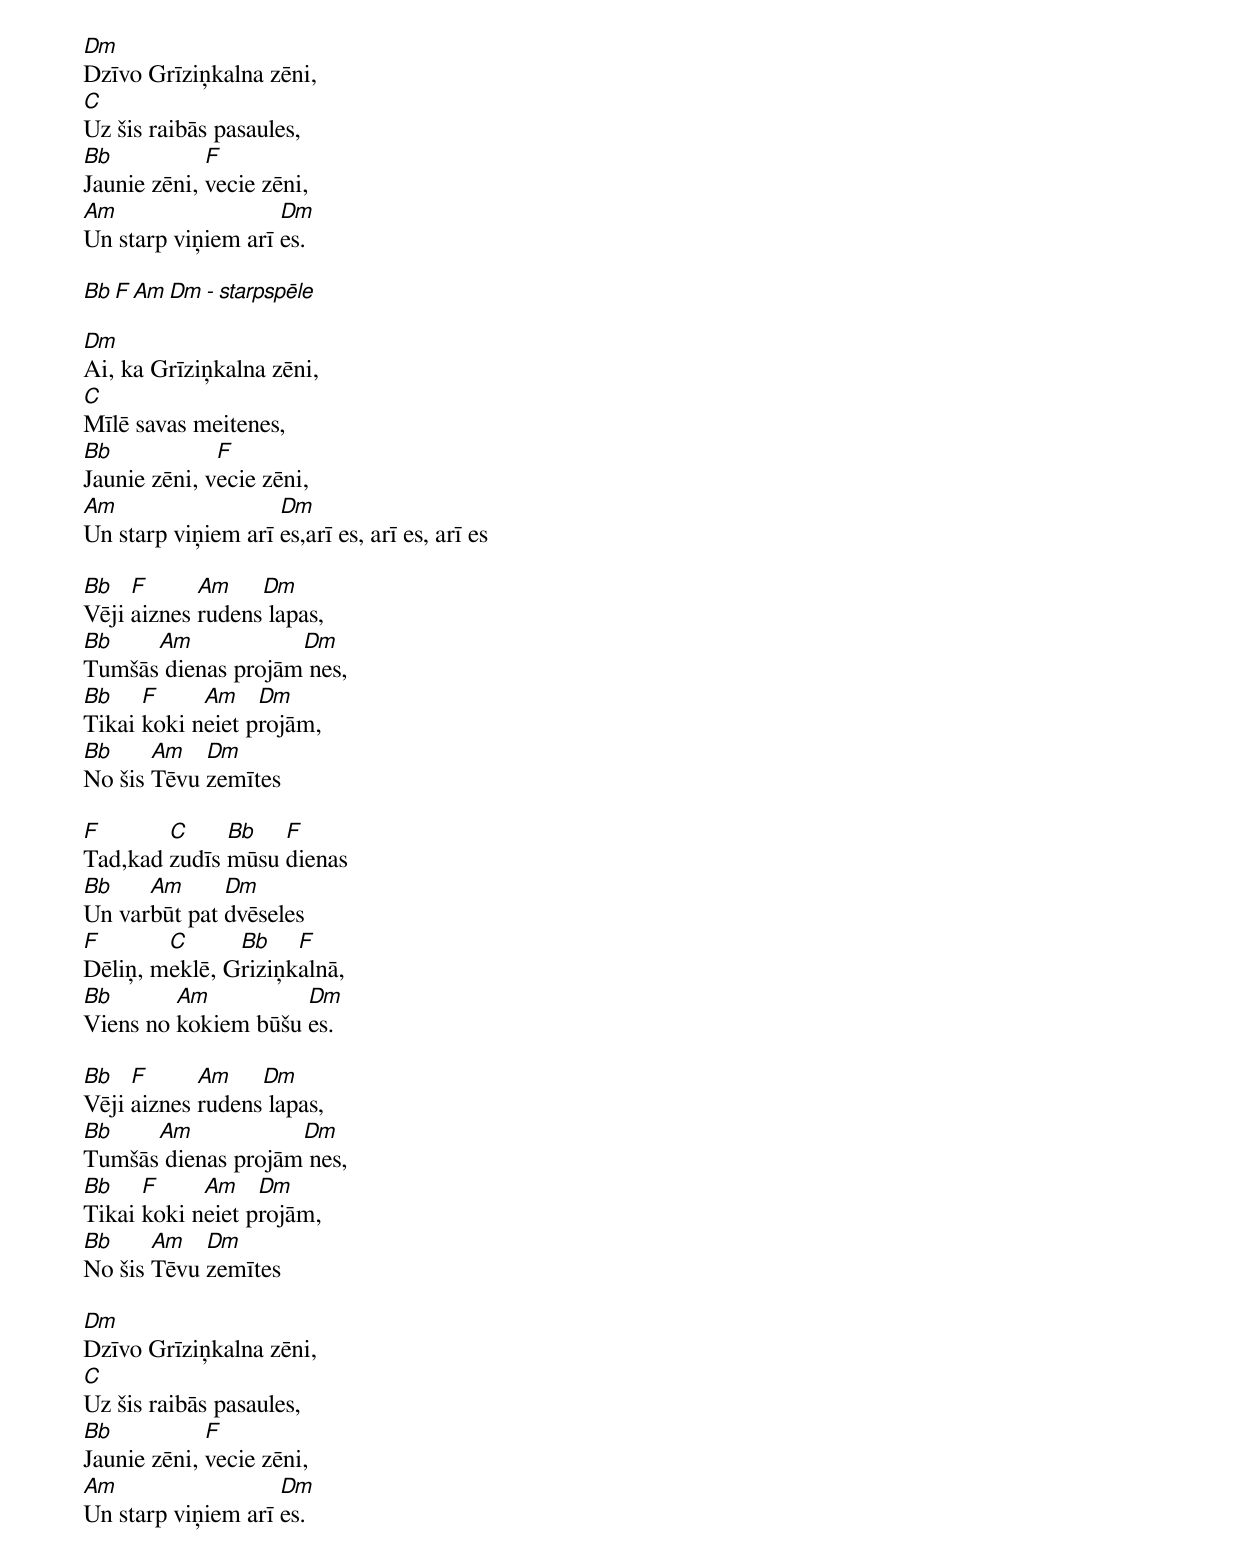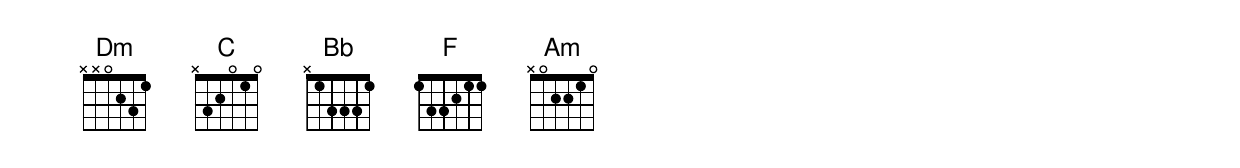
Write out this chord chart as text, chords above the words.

Dm
Dzīvo Grīziņkalna zēni,
C
Uz šis raibās pasaules,
Bb           F
Jaunie zēni, vecie zēni,
Am                  Dm
Un starp viņiem arī es.

Bb   F    Am   Dm - starpspēle

Dm
Ai, ka Grīziņkalna zēni,
C
Mīlē savas meitenes,
Bb            F
Jaunie zēni, vecie zēni,
Am                  Dm
Un starp viņiem arī es,arī es, arī es, arī es

Bb   F      Am    Dm
Vēji aiznes rudens lapas,
Bb    Am            Dm
Tumšās dienas projām nes,
Bb    F     Am    Dm
Tikai koki neiet projām,
Bb     Am   Dm
No šis Tēvu zemītes

F       C     Bb   F
Tad,kad zudīs mūsu dienas
Bb    Am      Dm
Un varbūt pat dvēseles
F       C      Bb    F
Dēliņ, meklē, Griziņkalnā,
Bb       Am          Dm
Viens no kokiem būšu es.

Bb   F      Am    Dm
Vēji aiznes rudens lapas,
Bb    Am            Dm
Tumšās dienas projām nes,
Bb    F     Am    Dm
Tikai koki neiet projām,
Bb     Am   Dm
No šis Tēvu zemītes

Dm
Dzīvo Grīziņkalna zēni,
C
Uz šis raibās pasaules,
Bb           F
Jaunie zēni, vecie zēni,
Am                  Dm
Un starp viņiem arī es.
